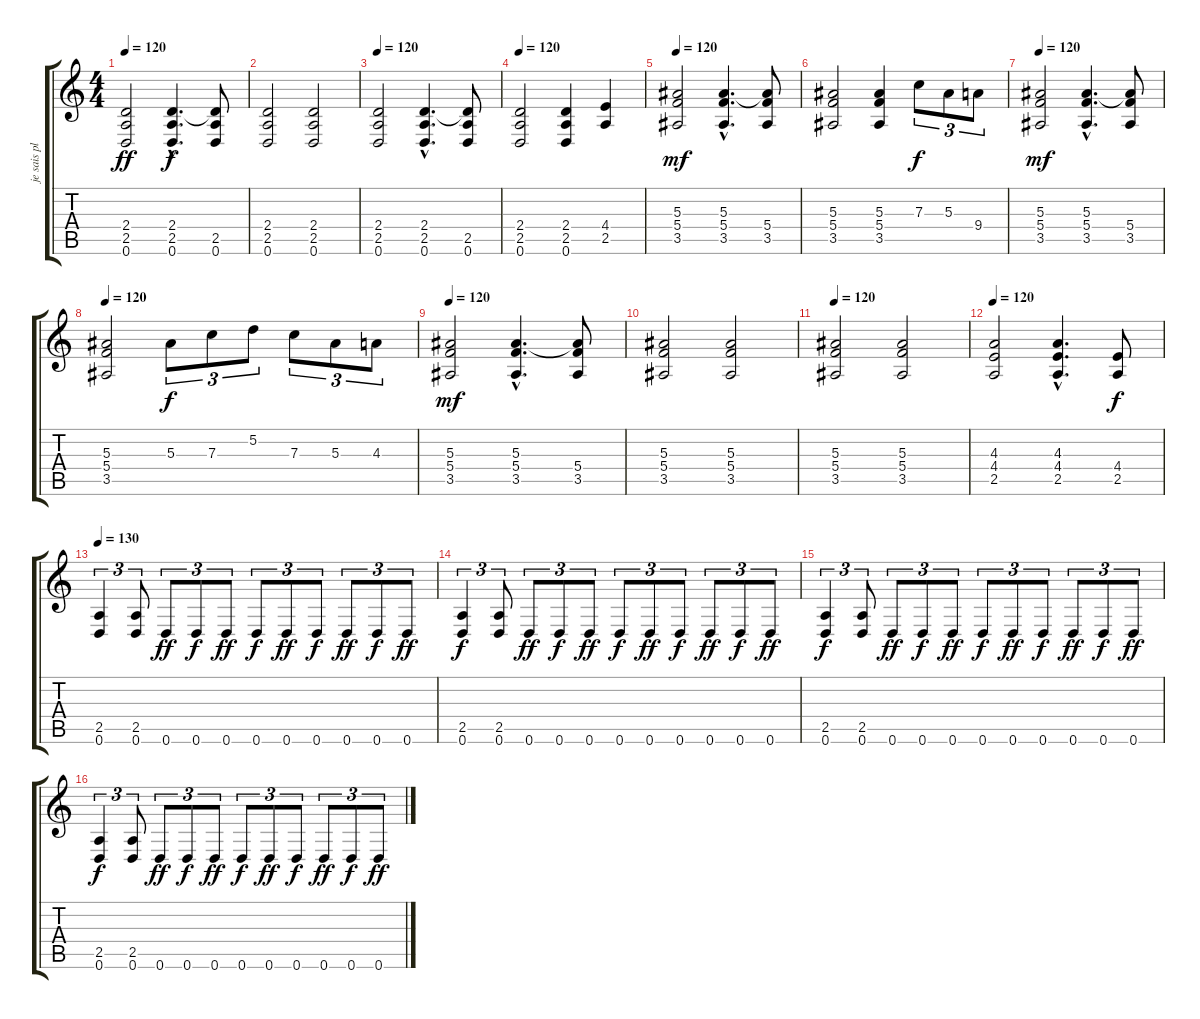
\track ("je sais plus" "je sais pl") {instrument overdrivenguitar}
\staff {score tabs}
\tuning (D4 A3 F3 C3 G2 D2) {hide}
\ts (4 4)
\tempo 120
\clef g2
\ks c
(2.4 2.5 0.6).2{dy ff volume 11 balance 8 instrument overdrivenguitar} (2.4{hac} 2.5{hac} 0.6{hac}).4{d dy f} (2.4{t} 2.5 0.6).8 |
(2.4 2.5 0.6).2 (2.4 2.5 0.6).2 |
\tempo 120
(2.4 2.5 0.6).2{volume 11 balance 8 instrument overdrivenguitar} (2.4{hac} 2.5{hac} 0.6{hac}).4{d} (2.4{t} 2.5 0.6).8 |
\tempo 120
(2.4 2.5 0.6).2 (2.4 2.5 0.6).4 (4.4 2.5).4 |
\tempo 120
(5.3 5.4 3.5).2{dy mf} (5.3{hac} 5.4{hac} 3.5{hac}).4{d} (5.3{t} 5.4 3.5).8 |
(5.3 5.4 3.5).2 (5.3 5.4 3.5).4 7.3.8{tu (3 2) dy f} 5.3.8{tu (3 2)} 9.4.8{tu (3 2)} |
\tempo 120
(5.3 5.4 3.5).2{dy mf} (5.3{hac} 5.4{hac} 3.5{hac}).4{d} (5.3{t} 5.4 3.5).8 |
\tempo 120
(5.3 5.4 3.5).2 5.3.8{tu (3 2) dy f} 7.3.8{tu (3 2)} 5.2.8{tu (3 2)} 7.3.8{tu (3 2)} 5.3.8{tu (3 2)} 4.3.8{tu (3 2)} |
\tempo 120
(5.3 5.4 3.5).2{dy mf} (5.3{hac} 5.4{hac} 3.5{hac}).4{d} (5.3{t} 5.4 3.5).8 |
(5.3 5.4 3.5).2 (5.3 5.4 3.5).2 |
\tempo 120
(5.3 5.4 3.5).2 (5.3 5.4 3.5).2 |
\tempo 120
(4.3 4.4 2.5).2 (4.3{hac} 4.4{hac} 2.5{hac}).4{d} (4.4 2.5).8{dy f} |
\tempo 130
(2.5 0.6).4{tu (3 2) volume 11 balance 8} (2.5 0.6).8{tu (3 2)} 0.6.8{tu (3 2) dy ff} 0.6.8{tu (3 2) dy f} 0.6.8{tu (3 2) dy ff} 0.6.8{tu (3 2) dy f} 0.6.8{tu (3 2) dy ff} 0.6.8{tu (3 2) dy f} 0.6.8{tu (3 2) dy ff} 0.6.8{tu (3 2) dy f} 0.6.8{tu (3 2) dy ff} |
(2.5 0.6).4{tu (3 2) dy f volume 11 balance 8} (2.5 0.6).8{tu (3 2)} 0.6.8{tu (3 2) dy ff} 0.6.8{tu (3 2) dy f} 0.6.8{tu (3 2) dy ff} 0.6.8{tu (3 2) dy f} 0.6.8{tu (3 2) dy ff} 0.6.8{tu (3 2) dy f} 0.6.8{tu (3 2) dy ff} 0.6.8{tu (3 2) dy f} 0.6.8{tu (3 2) dy ff} |
(2.5 0.6).4{tu (3 2) dy f volume 11 balance 8} (2.5 0.6).8{tu (3 2)} 0.6.8{tu (3 2) dy ff} 0.6.8{tu (3 2) dy f} 0.6.8{tu (3 2) dy ff} 0.6.8{tu (3 2) dy f} 0.6.8{tu (3 2) dy ff} 0.6.8{tu (3 2) dy f} 0.6.8{tu (3 2) dy ff} 0.6.8{tu (3 2) dy f} 0.6.8{tu (3 2) dy ff} |
(2.5 0.6).4{tu (3 2) dy f volume 11 balance 8} (2.5 0.6).8{tu (3 2)} 0.6.8{tu (3 2) dy ff} 0.6.8{tu (3 2) dy f} 0.6.8{tu (3 2) dy ff} 0.6.8{tu (3 2) dy f} 0.6.8{tu (3 2) dy ff} 0.6.8{tu (3 2) dy f} 0.6.8{tu (3 2) dy ff} 0.6.8{tu (3 2) dy f} 0.6.8{tu (3 2) dy ff}
